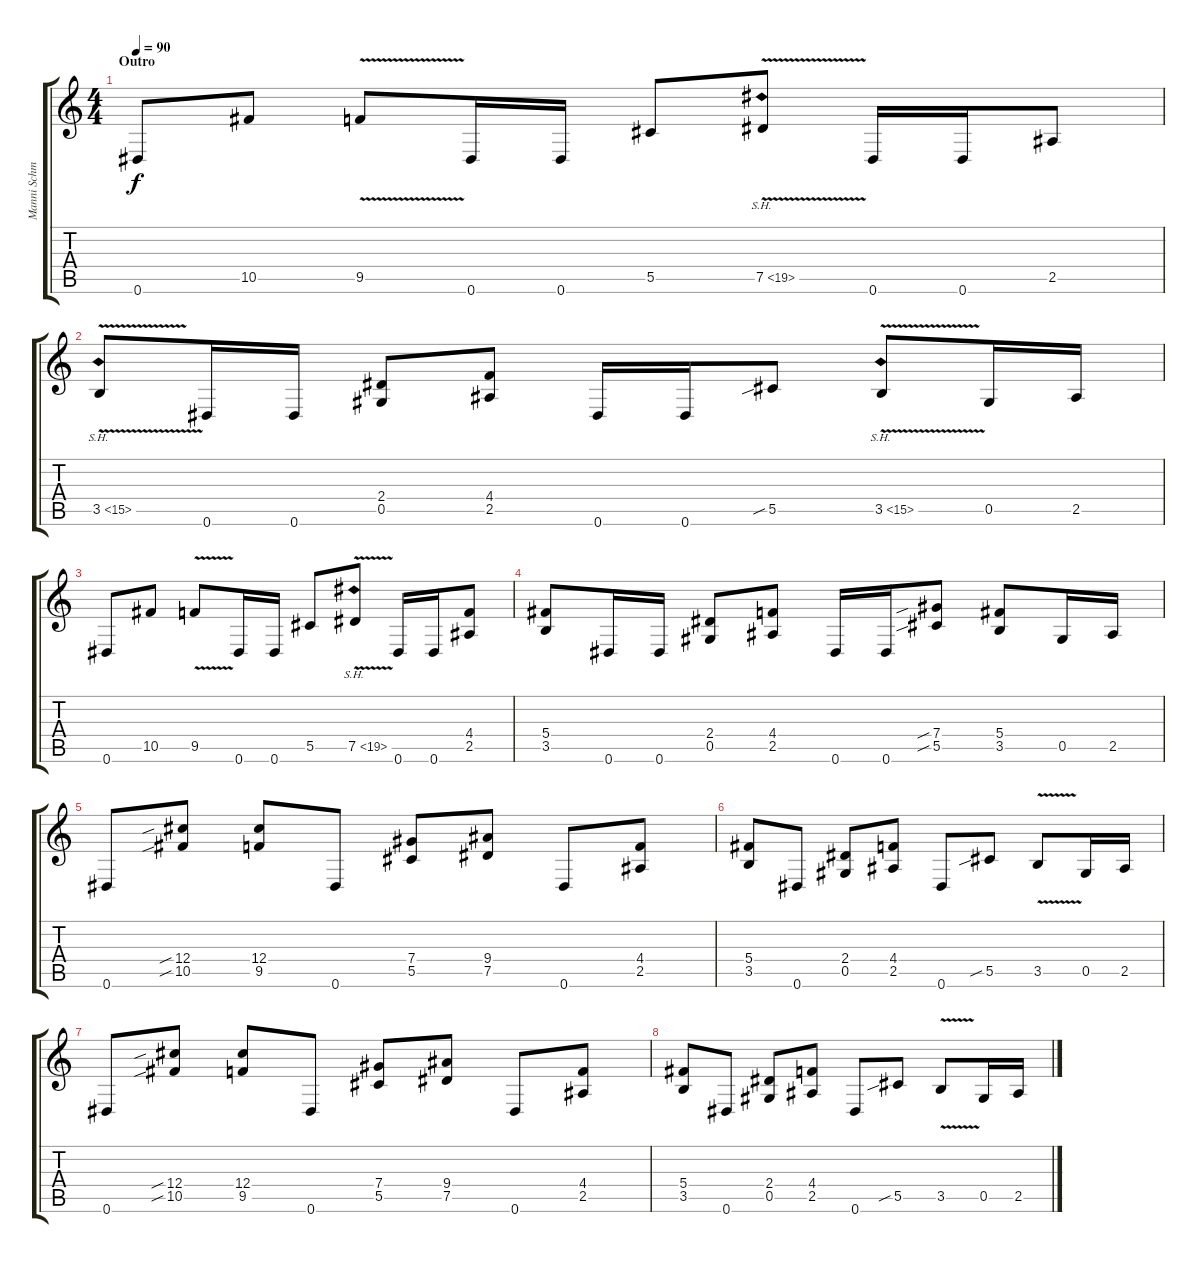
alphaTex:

\track ("Manni Schmidt" "Manni Schm") {instrument distortionguitar}
\staff {score tabs}
\tuning (Eb4 Bb3 Gb3 Db3 Ab2 Eb2) {hide}
\ts (4 4)
\section ("" "Outro")
\tempo 90
\clef g2
\ks c
0.6.8{dy f volume 16 instrument distortionguitar} 10.5.8 9.5{v}.8 0.6.16 0.6.16 5.5.8 7.5{sh 12 v}.8 0.6.16 0.6.16 2.5.8 |
3.5{sh 12 v}.8 0.6.16 0.6.16 (2.4 0.5).8 (4.4 2.5).8 0.6.16 0.6.16 5.5{sib}.8 3.5{sh 12 v}.8 0.5.16 2.5.16 |
0.6.8 10.5.8 9.5{v}.8 0.6.16 0.6.16 5.5.8 7.5{sh 12 v}.8 0.6.16 0.6.16 (4.4 2.5).8 |
(5.4 3.5).8 0.6.16 0.6.16 (2.4 0.5).8 (4.4 2.5).8 0.6.16 0.6.16 (7.4{sib} 5.5{sib}).8 (5.4 3.5).8 0.5.16 2.5.16 |
0.6.8 (12.4{sib} 10.5{sib}).8 (12.4 9.5).8 0.6.8 (7.4 5.5).8 (9.4 7.5).8 0.6.8 (4.4 2.5).8 |
(5.4 3.5).8 0.6.8 (2.4 0.5).8 (4.4 2.5).8 0.6.8 5.5{sib}.8 3.5{v}.8 0.5.16 2.5.16 |
0.6.8 (12.4{sib} 10.5{sib}).8 (12.4 9.5).8 0.6.8 (7.4 5.5).8 (9.4 7.5).8 0.6.8 (4.4 2.5).8 |
(5.4 3.5).8 0.6.8 (2.4 0.5).8 (4.4 2.5).8 0.6.8 5.5{sib}.8 3.5{v}.8 0.5.16 2.5.16
